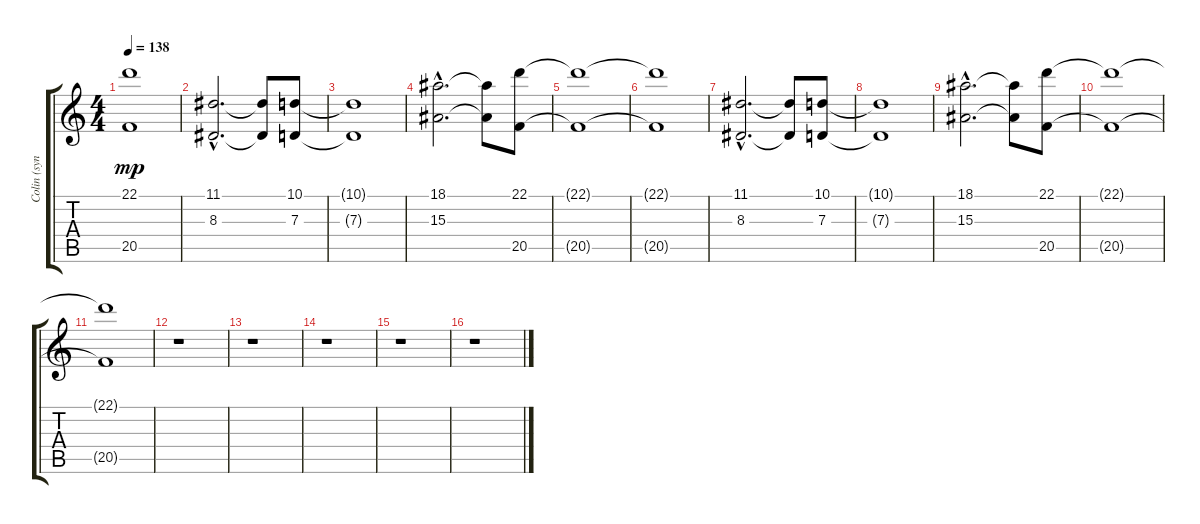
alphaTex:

\track ("Colin (synth)" "Colin (syn") {instrument pad2warm}
\staff {score tabs}
\tuning (E4 B3 G3 D3 A2 E2) {hide}
\ts (4 4)
\tempo 138
\clef g2
\ks c
(22.1{t} 20.5{t}).1{dy mp} |
(11.1{hac} 8.3{hac}).2{d} (11.1{t} 8.3{t}).8 (10.1 7.3).8 |
(10.1{t} 7.3{t}).1 |
(18.1{hac} 15.3{hac}).2{d} (18.1{t} 15.3{t}).8 (22.1 20.5).8 |
(22.1{t} 20.5{t}).1 |
(22.1{t} 20.5{t}).1 |
(11.1{hac} 8.3{hac}).2{d} (11.1{t} 8.3{t}).8 (10.1 7.3).8 |
(10.1{t} 7.3{t}).1 |
(18.1{hac} 15.3{hac}).2{d} (18.1{t} 15.3{t}).8 (22.1 20.5).8 |
(22.1{t} 20.5{t}).1 |
(22.1{t} 20.5{t}).1 |
r.1 |
r.1 |
r.1 |
r.1 |
r.1
